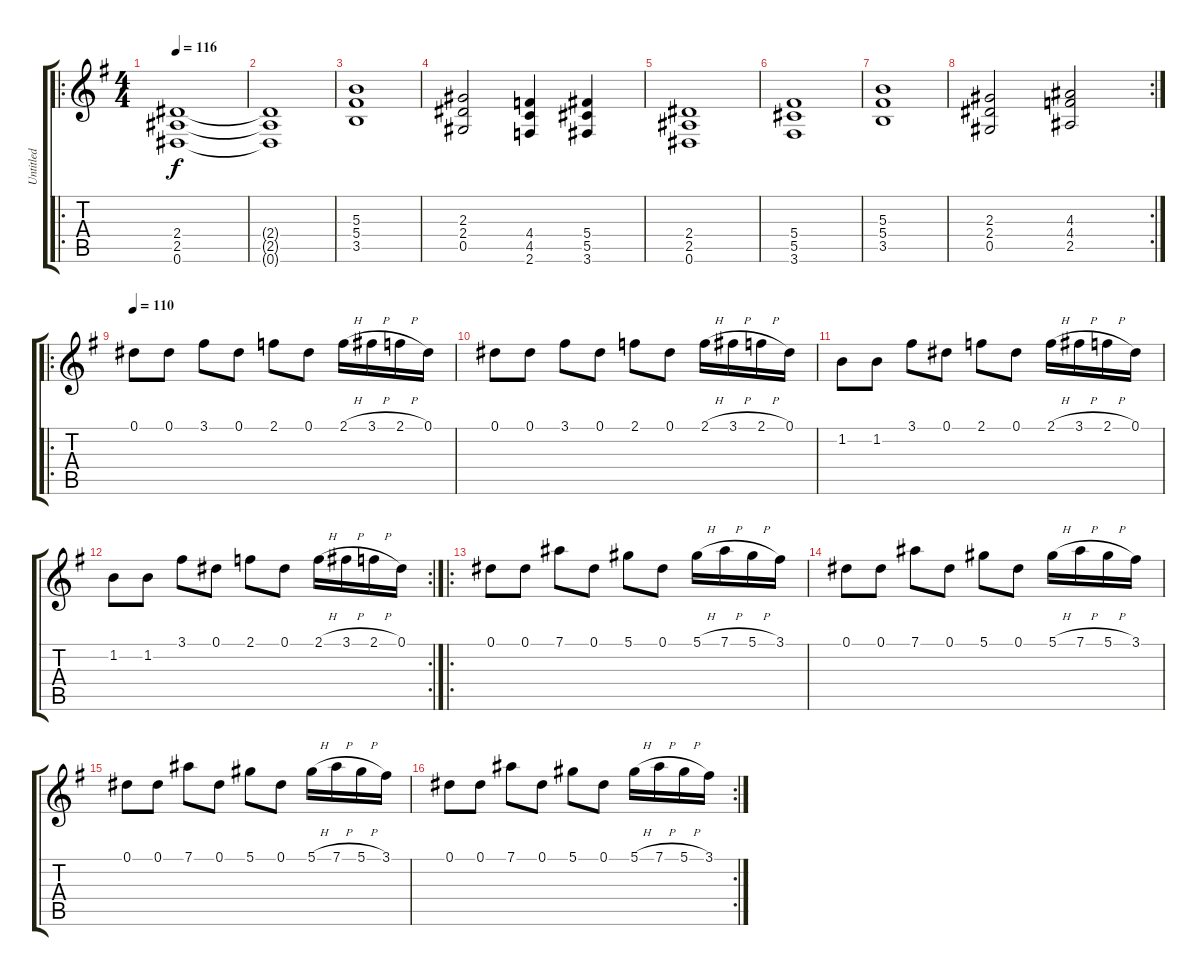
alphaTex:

\track ("Untitled" "Untitled") {instrument distortionguitar}
\staff {score tabs}
\tuning (Eb4 Bb3 Gb3 Db3 Ab2 Eb2) {hide}
\ro
\ts (4 4)
\tempo 116
\clef g2
\ks g
(2.4 2.5 0.6).1{dy f} |
(2.4{t} 2.5{t} 0.6{t}).1 |
(5.3 5.4 3.5).1 |
(2.3 2.4 0.5).2 (4.4 4.5 2.6).4 (5.4 5.5 3.6).4 |
(2.4 2.5 0.6).1 |
(5.4 5.5 3.6).1 |
(5.3 5.4 3.5).1 |
\rc 2
(2.3 2.4 0.5).2 (4.3 4.4 2.5).2 |
\ro
\tempo 110
0.1.8 0.1.8 3.1.8 0.1.8 2.1.8 0.1.8 2.1{h}.16 3.1{h}.16 2.1{h}.16 0.1.16 |
0.1.8 0.1.8 3.1.8 0.1.8 2.1.8 0.1.8 2.1{h}.16 3.1{h}.16 2.1{h}.16 0.1.16 |
1.2.8 1.2.8 3.1.8 0.1.8 2.1.8 0.1.8 2.1{h}.16 3.1{h}.16 2.1{h}.16 0.1.16 |
\rc 2
1.2.8 1.2.8 3.1.8 0.1.8 2.1.8 0.1.8 2.1{h}.16 3.1{h}.16 2.1{h}.16 0.1.16 |
\ro
0.1.8 0.1.8 7.1.8 0.1.8 5.1.8 0.1.8 5.1{h}.16 7.1{h}.16 5.1{h}.16 3.1.16 |
0.1.8 0.1.8 7.1.8 0.1.8 5.1.8 0.1.8 5.1{h}.16 7.1{h}.16 5.1{h}.16 3.1.16 |
0.1.8 0.1.8 7.1.8 0.1.8 5.1.8 0.1.8 5.1{h}.16 7.1{h}.16 5.1{h}.16 3.1.16 |
\rc 2
0.1.8 0.1.8 7.1.8 0.1.8 5.1.8 0.1.8 5.1{h}.16 7.1{h}.16 5.1{h}.16 3.1.16
